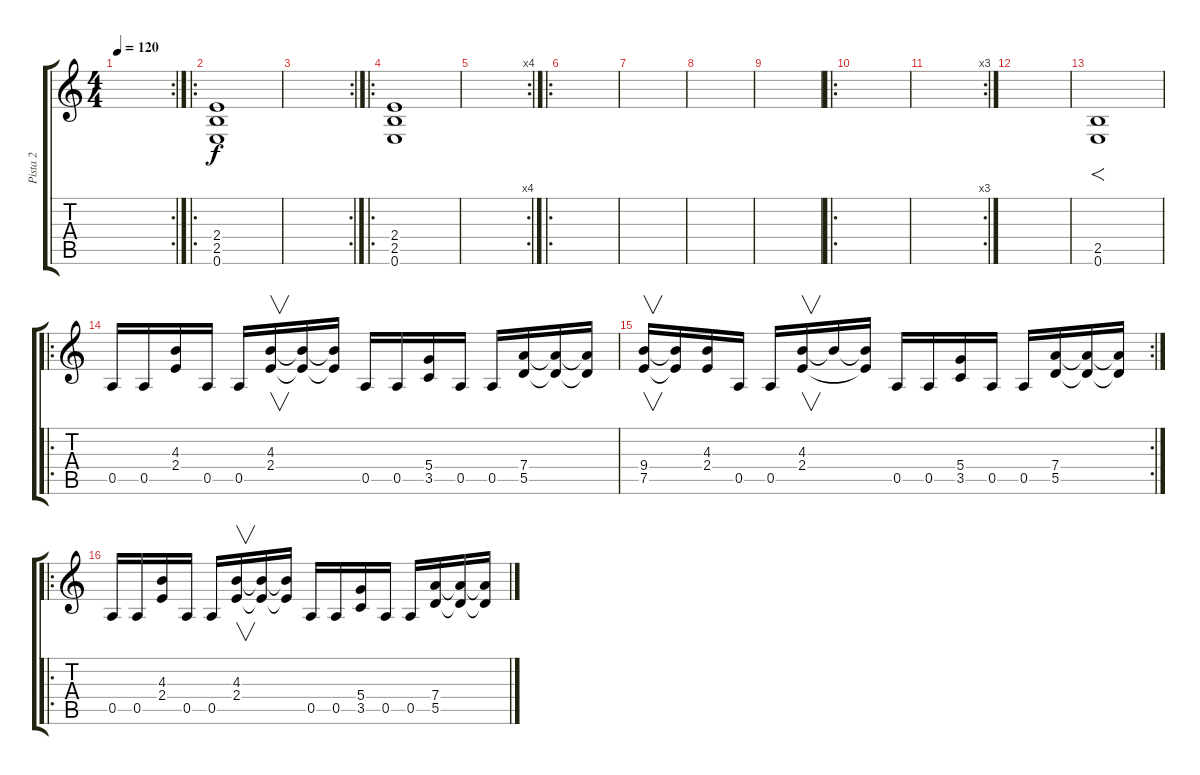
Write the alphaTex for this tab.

\track ("Pista 2" "Pista 2") {instrument distortionguitar}
\staff {score tabs}
\tuning (E4 B3 G3 D3 A2 E2) {hide}
\rc 2
\ts (4 4)
\tempo 120
\clef g2
\ks c
|
\ro
(2.4 2.5 0.6).1 |
\rc 2
|
\ro
(2.4 2.5 0.6).1 |
\rc 4
|
\ro
|
|
|
|
\ro
|
\rc 3
|
|
(2.5 0.6).1{f} |
\ro
0.5.16 0.5.16 (4.3 2.4).16 0.5.16 0.5.16 (4.3 2.4).16{v} (4.3{t} 2.4{t}).16 (4.3{t} 2.4{t}).16 0.5.16 0.5.16 (5.4 3.5).16 0.5.16 0.5.16 (7.4 5.5).16 (7.4{t} 5.5{t}).16 (7.4{t} 5.5{t}).16 |
\rc 2
(9.4 7.5).16{v} (9.4{t} 7.5{t}).16 (4.3 2.4).16 0.5.16 0.5.16 (4.3 2.4).16{v} 4.3{t}.16 (4.3{t} 2.4{t}).16 0.5.16 0.5.16 (5.4 3.5).16 0.5.16 0.5.16 (7.4 5.5).16 (7.4{t} 5.5{t}).16 (7.4{t} 5.5{t}).16 |
\ro
0.5.16 0.5.16 (4.3 2.4).16 0.5.16 0.5.16 (4.3 2.4).16{v} (4.3{t} 2.4{t}).16 (4.3{t} 2.4{t}).16 0.5.16 0.5.16 (5.4 3.5).16 0.5.16 0.5.16 (7.4 5.5).16 (7.4{t} 5.5{t}).16 (7.4{t} 5.5{t}).16
